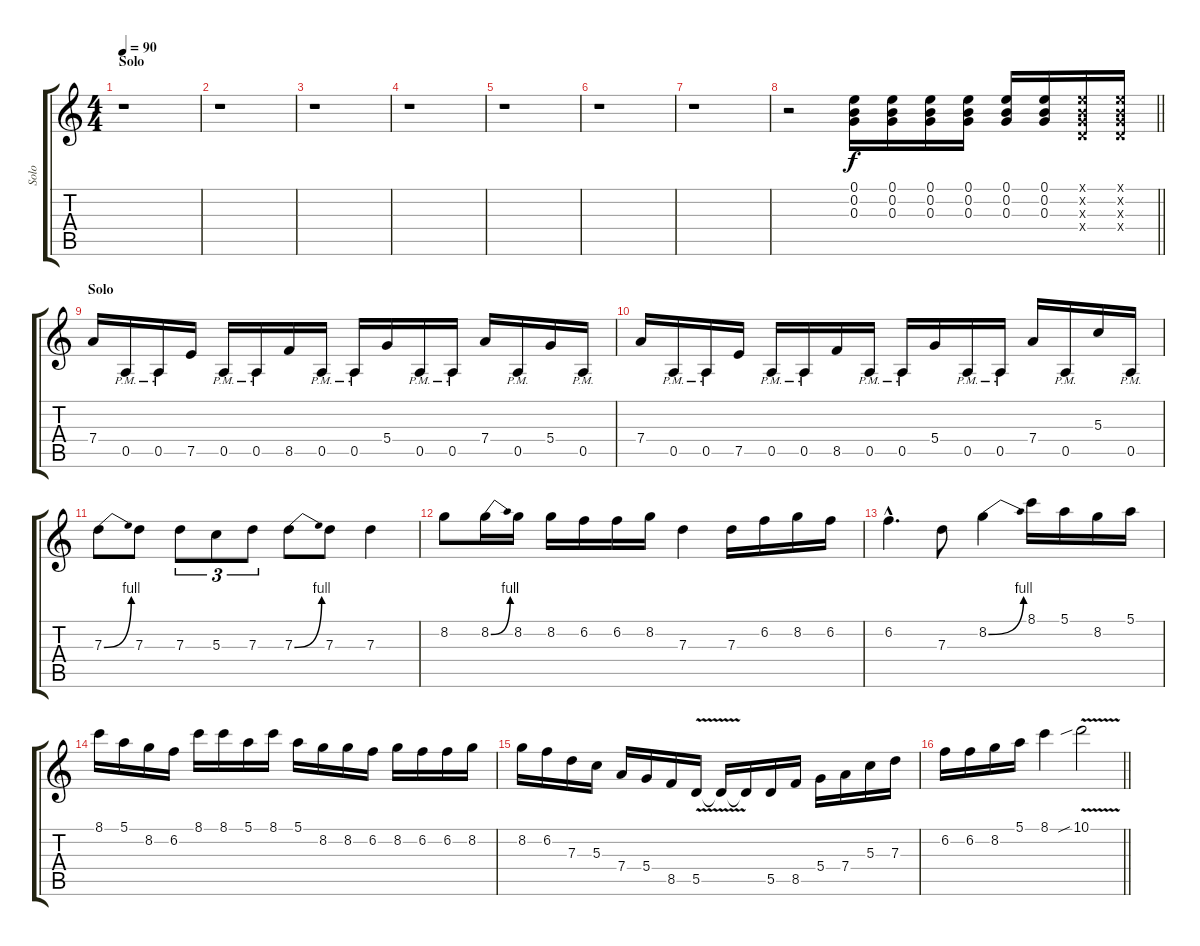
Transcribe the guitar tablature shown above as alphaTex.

\track ("Solo" "Solo") {instrument distortionguitar}
\staff {score tabs}
\tuning (E4 B3 G3 D3 A2 E2) {hide}
\ts (4 4)
\section ("" "Solo")
\tempo 90
\clef g2
\ks c
r.1{dy f} |
r.1 |
r.1 |
r.1 |
r.1 |
r.1 |
r.1 |
\barLineRight lightlight
r.2 (0.1 0.2 0.3).16 (0.1 0.2 0.3).16 (0.1 0.2 0.3).16 (0.1 0.2 0.3).16 (0.1 0.2 0.3).16 (0.1 0.2 0.3).16 (0.1{x} 0.2{x} 0.3{x} 0.4{x}).16 (0.1{x} 0.2{x} 0.3{x} 0.4{x}).16 |
\section ("" "Solo")
7.4.16 0.5{pm}.16 0.5{pm}.16 7.5.16 0.5{pm}.16 0.5{pm}.16 8.5.16 0.5{pm}.16 0.5{pm}.16 5.4.16 0.5{pm}.16 0.5{pm}.16 7.4.16 0.5{pm}.16 5.4.16 0.5{pm}.16 |
7.4.16 0.5{pm}.16 0.5{pm}.16 7.5.16 0.5{pm}.16 0.5{pm}.16 8.5.16 0.5{pm}.16 0.5{pm}.16 5.4.16 0.5{pm}.16 0.5{pm}.16 7.4.16 0.5{pm}.16 5.3.16 0.5{pm}.16 |
7.3{be (bend 0 0 60 4)}.8 7.3.8 7.3.8{tu (3 2)} 5.3.8{tu (3 2)} 7.3.8{tu (3 2)} 7.3{be (bend 0 0 60 4)}.8 7.3.8 7.3.4 |
8.2.8 8.2{be (bend 0 0 60 4)}.16 8.2.16 8.2.16 6.2.16 6.2.16 8.2.16 7.3.4 7.3.16 6.2.16 8.2.16 6.2.16 |
6.2{hac}.4{d} 7.3.8 8.2{be (bend 0 0 60 4)}.4 8.1.16 5.1.16 8.2.16 5.1.16 |
8.1.16 5.1.16 8.2.16 6.2.16 8.1.16 8.1.16 5.1.16 8.1.16 5.1.16 8.2.16 8.2.16 6.2.16 8.2.16 6.2.16 6.2.16 8.2.16 |
8.2.16 6.2.16 7.3.16 5.3.16 7.4.16 5.4.16 8.5.16 5.5{v}.16 5.5{t}.16 5.5{t}.16 5.5.16 8.5.16 5.4.16 7.4.16 5.3.16 7.3.16 |
\barLineRight lightlight
6.2.16 6.2.16 8.2.16 5.1.16 8.1.4 10.1{v sib}.2
